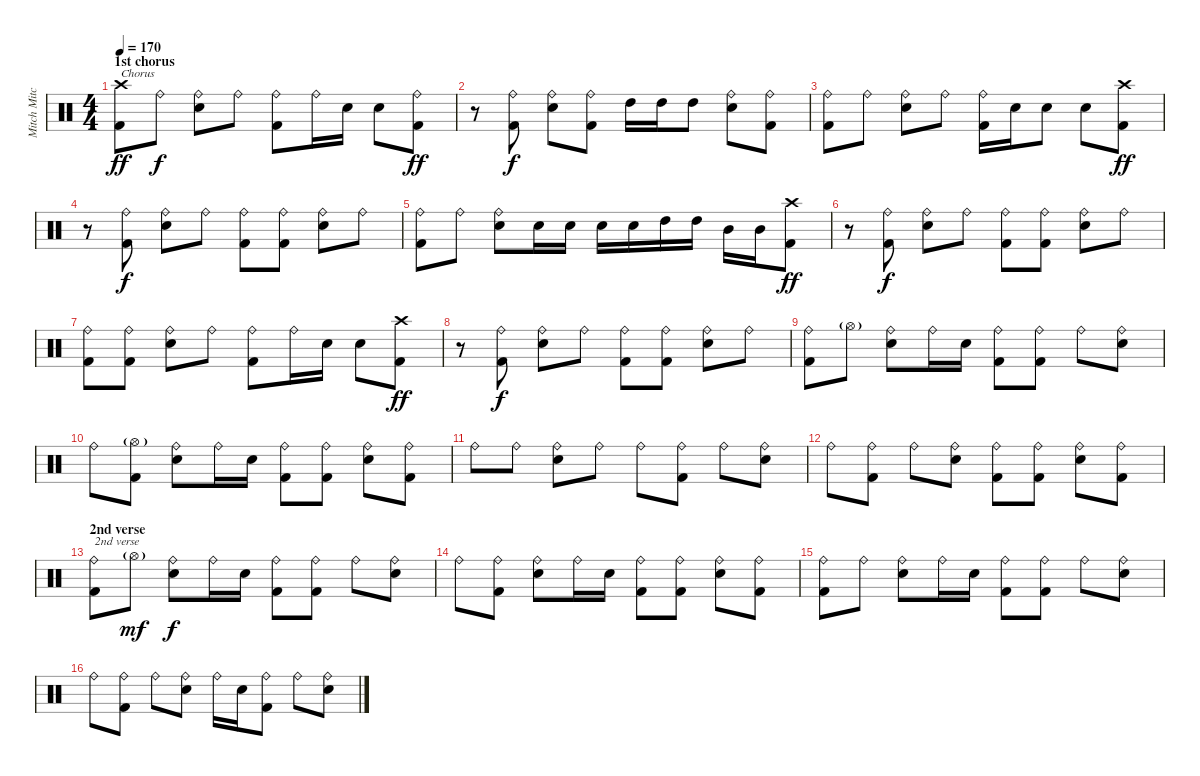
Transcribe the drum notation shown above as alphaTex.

\track ("Mitch Mitchell - Drums" "Mitch Mitc") {instrument percussion}
\staff {score}
\articulation defaults
\ts (4 4)
\section ("" "1st chorus")
\tempo 170
\clef neutral
\ks c
("Crash high (hit)" "Kick (hit) 2").8{txt "Chorus" dy ff} "Ride (bell)".8{dy f} ("Ride (bell)" "Electric Snare (hit)").8 "Ride (bell)".8 ("Ride (bell)" "Kick (hit) 2").8 "Ride (bell)".16 "Electric Snare (hit)".16 "Electric Snare (hit)".8 ("Ride (bell)" "Kick (hit) 2").8{dy ff} |
r.8 ("Ride (bell)" "Kick (hit) 2").8{dy f} ("Ride (bell)" "Electric Snare (hit)").8 ("Ride (bell)" "Kick (hit) 2").8 "High Tom (hit)".16 "High Tom (hit)".16 "High Tom (hit)".8 ("Ride (bell)" "Electric Snare (hit)").8 ("Ride (bell)" "Kick (hit) 2").8 |
("Ride (bell)" "Kick (hit) 2").8 "Ride (bell)".8 ("Ride (bell)" "Electric Snare (hit)").8 "Ride (bell)".8 ("Ride (bell)" "Kick (hit) 2").16 "Electric Snare (hit)".16 "Electric Snare (hit)".8 "Electric Snare (hit)".8 ("Crash high (hit)" "Kick (hit) 2").8{dy ff} |
r.8 ("Ride (bell)" "Kick (hit) 2").8{dy f} ("Ride (bell)" "Electric Snare (hit)").8 "Ride (bell)".8 ("Ride (bell)" "Kick (hit) 2").8 ("Ride (bell)" "Kick (hit) 2").8 ("Ride (bell)" "Electric Snare (hit)").8 "Ride (bell)".8 |
("Ride (bell)" "Kick (hit) 2").8 "Ride (bell)".8 ("Ride (bell)" "Electric Snare (hit)").8 "Electric Snare (hit)".16 "Electric Snare (hit)".16 "Electric Snare (hit)".16 "Electric Snare (hit)".16 "High Tom (hit)".16 "High Tom (hit)".16 "Mid Tom (hit)".16 "Mid Tom (hit)".16 ("Crash high (hit)" "Kick (hit) 2").8{dy ff} |
r.8 ("Ride (bell)" "Kick (hit) 2").8{dy f} ("Ride (bell)" "Electric Snare (hit)").8 "Ride (bell)".8 ("Ride (bell)" "Kick (hit) 2").8 ("Ride (bell)" "Kick (hit) 2").8 ("Ride (bell)" "Electric Snare (hit)").8 "Ride (bell)".8 |
("Ride (bell)" "Kick (hit) 2").8 ("Ride (bell)" "Kick (hit) 2").8 ("Ride (bell)" "Electric Snare (hit)").8 "Ride (bell)".8 ("Ride (bell)" "Kick (hit) 2").8 "Ride (bell)".16 "Electric Snare (hit)".16 "Electric Snare (hit)".8 ("Crash high (hit)" "Kick (hit) 2").8{dy ff} |
r.8 ("Ride (bell)" "Kick (hit) 2").8{dy f} ("Ride (bell)" "Electric Snare (hit)").8 "Ride (bell)".8 ("Ride (bell)" "Kick (hit) 2").8 ("Ride (bell)" "Kick (hit) 2").8 ("Ride (bell)" "Electric Snare (hit)").8 "Ride (bell)".8 |
("Ride (bell)" "Kick (hit) 2").8 "Hi-Hat (open)"{g}.8 ("Ride (bell)" "Electric Snare (hit)").8 "Ride (bell)".16 "Electric Snare (hit)".16 ("Ride (bell)" "Kick (hit) 2").8 ("Ride (bell)" "Kick (hit) 2").8 "Ride (bell)".8 ("Ride (bell)" "Electric Snare (hit)").8 |
"Ride (bell)".8 ("Hi-Hat (open)"{g} "Kick (hit) 2").8 ("Ride (bell)" "Electric Snare (hit)").8 "Ride (bell)".16 "Electric Snare (hit)".16 ("Ride (bell)" "Kick (hit) 2").8 ("Ride (bell)" "Kick (hit) 2").8 ("Ride (bell)" "Electric Snare (hit)").8 ("Ride (bell)" "Kick (hit) 2").8 |
"Ride (bell)".8 "Ride (bell)".8 ("Ride (bell)" "Electric Snare (hit)").8 "Ride (bell)".8 "Ride (bell)".8 ("Ride (bell)" "Kick (hit) 2").8 "Ride (bell)".8 ("Ride (bell)" "Electric Snare (hit)").8 |
"Ride (bell)".8 ("Ride (bell)" "Kick (hit) 2").8 "Ride (bell)".8 ("Ride (bell)" "Electric Snare (hit)").8 ("Ride (bell)" "Kick (hit) 2").8 ("Ride (bell)" "Kick (hit) 2").8 ("Ride (bell)" "Electric Snare (hit)").8 ("Ride (bell)" "Kick (hit) 2").8 |
\section ("" "2nd verse")
("Ride (bell)" "Kick (hit) 2").8{txt "2nd verse"} "Hi-Hat (open)"{g}.8{dy mf} ("Ride (bell)" "Electric Snare (hit)").8{dy f} "Ride (bell)".16 "Electric Snare (hit)".16 ("Ride (bell)" "Kick (hit) 2").8 ("Ride (bell)" "Kick (hit) 2").8 "Ride (bell)".8 ("Ride (bell)" "Electric Snare (hit)").8 |
"Ride (bell)".8 ("Ride (bell)" "Kick (hit) 2").8 ("Ride (bell)" "Electric Snare (hit)").8 "Ride (bell)".16 "Electric Snare (hit)".16 ("Ride (bell)" "Kick (hit) 2").8 ("Ride (bell)" "Kick (hit) 2").8 ("Ride (bell)" "Electric Snare (hit)").8 ("Ride (bell)" "Kick (hit) 2").8 |
("Ride (bell)" "Kick (hit) 2").8 "Ride (bell)".8 ("Ride (bell)" "Electric Snare (hit)").8 "Ride (bell)".16 "Electric Snare (hit)".16 ("Ride (bell)" "Kick (hit) 2").8 ("Ride (bell)" "Kick (hit) 2").8 "Ride (bell)".8 ("Ride (bell)" "Electric Snare (hit)").8 |
"Ride (bell)".8 ("Ride (bell)" "Kick (hit) 2").8 "Ride (bell)".8 ("Ride (bell)" "Electric Snare (hit)").8 "Ride (bell)".16 "Electric Snare (hit)".16 ("Ride (bell)" "Kick (hit) 2").8 "Ride (bell)".8 ("Ride (bell)" "Electric Snare (hit)").8
